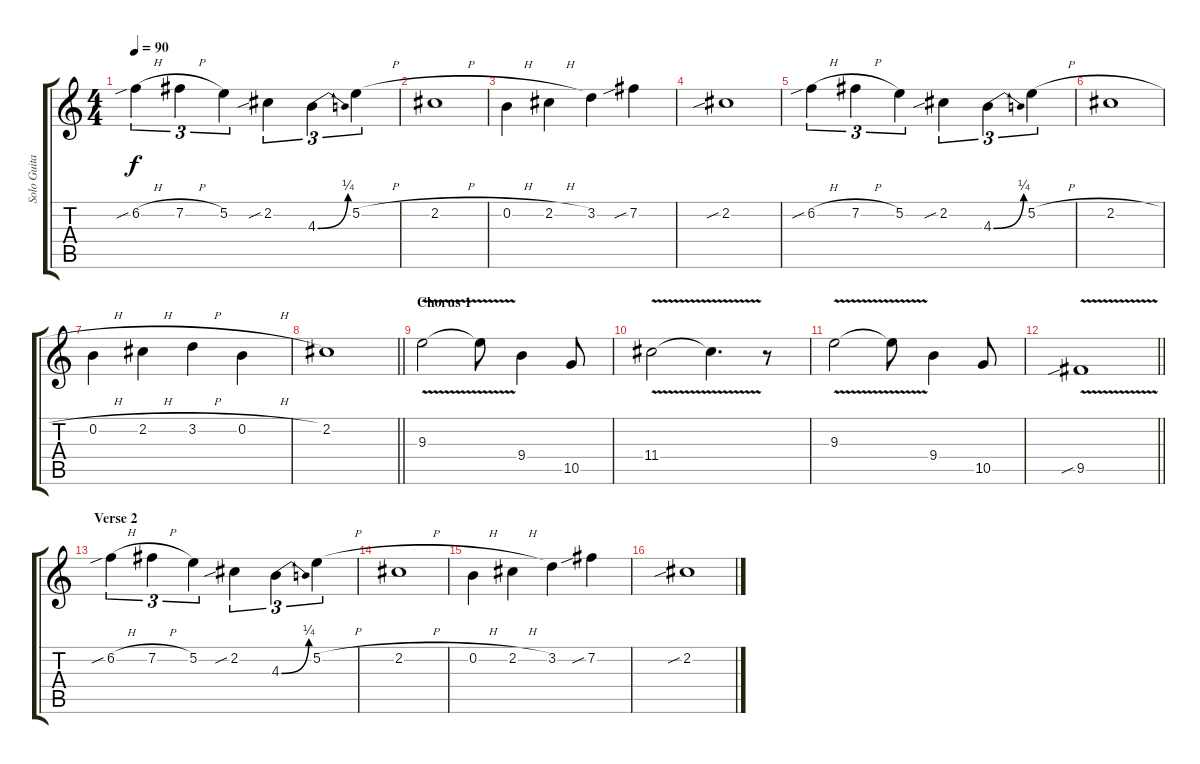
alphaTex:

\track ("Solo Guitar" "Solo Guita") {instrument distortionguitar}
\staff {score tabs}
\tuning (E4 B3 G3 D3 A2 E2) {hide}
\ts (4 4)
\tempo 90
\clef g2
\ks c
6.2{sib h}.4{tu (3 2) dy f} 7.2{h}.4{tu (3 2)} 5.2.4{tu (3 2)} 2.2{sib}.4{tu (3 2)} 4.3{be (bend 0 0 60 1)}.4{tu (3 2)} 5.2{h}.4{tu (3 2)} |
2.2{h}.1 |
0.2{h}.4 2.2{h}.4 3.2.4 7.2{sib}.4 |
2.2{sib}.1 |
6.2{sib h}.4{tu (3 2)} 7.2{h}.4{tu (3 2)} 5.2.4{tu (3 2)} 2.2{sib}.4{tu (3 2)} 4.3{be (bend 0 0 60 1)}.4{tu (3 2)} 5.2{h}.4{tu (3 2)} |
2.2{h}.1 |
0.2{h}.4 2.2{h}.4 3.2{h}.4 0.2{h}.4 |
\barLineRight lightlight
2.2.1 |
\section ("" "Chorus 1")
9.3{v}.2 9.3{t}.8 9.4.4 10.5.8 |
11.4{v}.2 11.4{t}.4{d} r.8 |
9.3{v}.2 9.3{t}.8 9.4.4 10.5.8 |
\barLineRight lightlight
9.5{v sib}.1 |
\section ("" "Verse 2")
6.2{sib h}.4{tu (3 2)} 7.2{h}.4{tu (3 2)} 5.2.4{tu (3 2)} 2.2{sib}.4{tu (3 2)} 4.3{be (bend 0 0 60 1)}.4{tu (3 2)} 5.2{h}.4{tu (3 2)} |
2.2{h}.1 |
0.2{h}.4 2.2{h}.4 3.2.4 7.2{sib}.4 |
2.2{sib}.1
